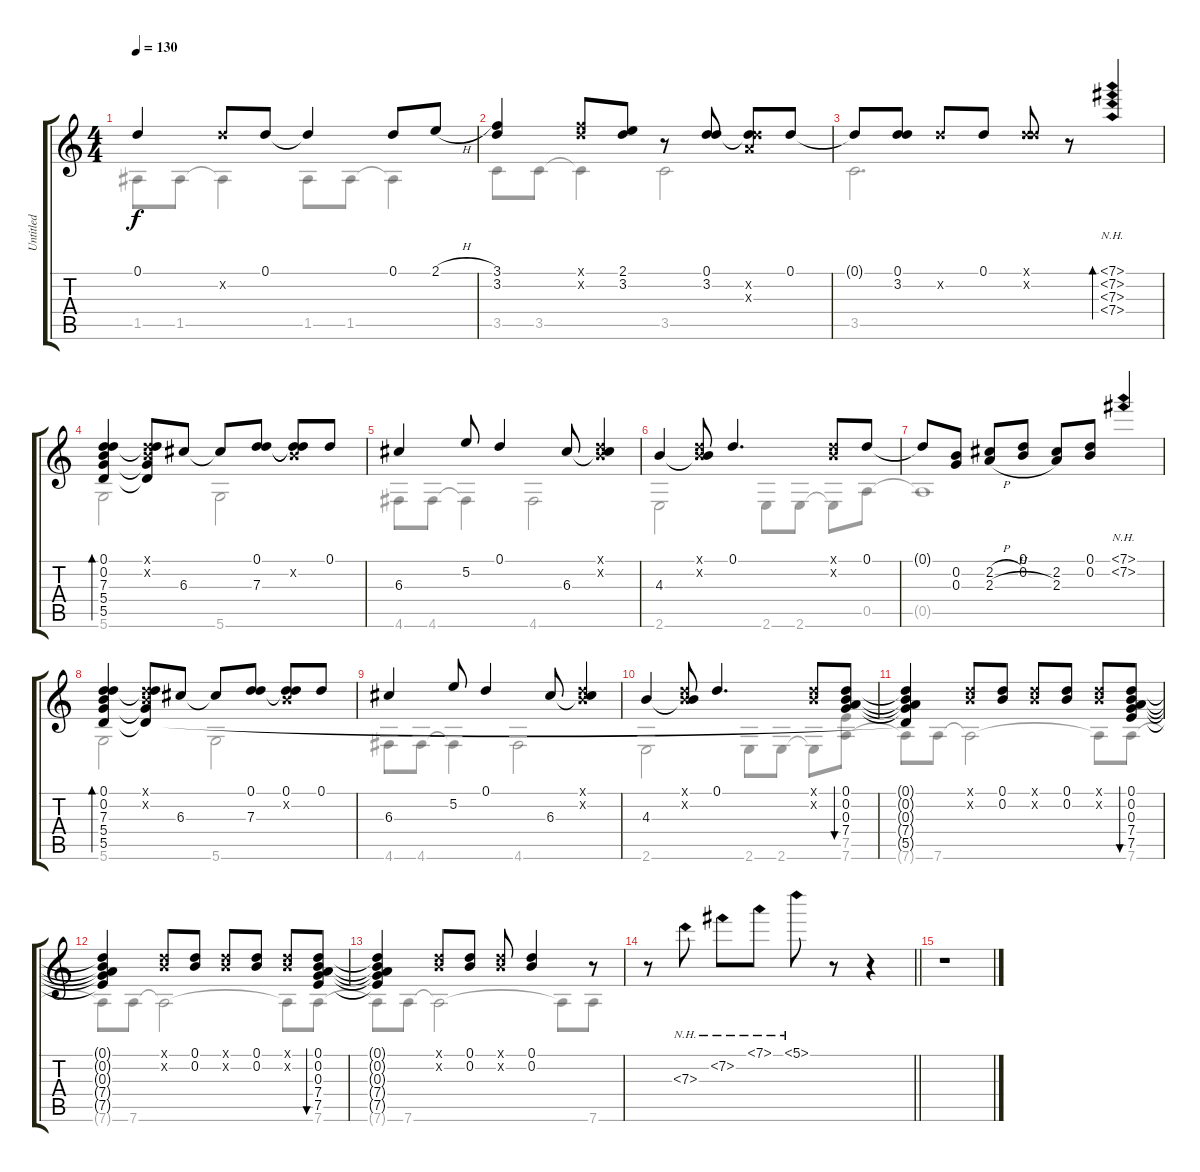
\track ("Untitled" "Untitled") {instrument acousticguitarnylon}
\staff {score tabs}
\tuning (D4 B3 G3 D3 A2 D2) {hide}
\voice
\ts (4 4)
\tempo 130
\clef g2
\ks c
0.1{t}.4{dy f} 3.2{x}.8 0.1.8 0.1{t}.4 0.1.8 2.1{h}.8 |
(3.1 3.2).4 (3.1{x} 3.2{x}).8 (2.1 3.2).8 r.8 (0.1 3.2).8 (0.1{t} 3.2{x} 2.3{x}).8 0.1.8 |
0.1{t}.8 (0.1 3.2).8 3.2{x}.8 0.1.8 (0.1{x} 3.2{x}).8 r.8 (7.1{nh} 7.2{nh} 7.3{nh} 7.4{nh}).4{bd 30} |
(0.1 0.2 7.3 5.4 5.5).4{bd 30} (0.1{x} 0.2{x} 7.3{t} 5.4{t} 5.5{t}).8 6.3.8 6.3{t}.8 (0.1 7.3).8 (0.1{t} 0.2{x} 7.3{t}).8 0.1.8 |
6.3.4 5.2.8 0.1.4 6.3.8 (0.1{x} 0.2{x} 6.3{t}).4 |
4.3.4 (0.1{x} 0.2{x} 4.3{t}).8 0.1.4{d} (0.1{x} 0.2{x}).8 0.1.8 |
0.1{t}.8 (0.2 0.3).8 (2.2{h} 2.3{h}).8 (0.1 0.2).8 (2.2 2.3).8 (0.1 0.2).8 (7.1{nh} 7.2{nh}).4 |
(0.1 0.2 7.3 5.4 5.5).4{bd 30} (0.1{x} 0.2{x} 7.3{t} 5.4{t} 5.5{t}).8 6.3.8 6.3{t}.8 (0.1 7.3).8 (0.1 0.2{x} 7.3{t}).8 0.1.8 |
6.3.4 5.2.8 0.1.4 6.3.8 (0.1{x} 0.2{x} 6.3{t}).4 |
4.3.4 (0.1{x} 0.2{x} 4.3{t}).8 0.1.4{d} (0.1{x} 0.2{x}).8 (0.1 0.2 0.3 7.4).8{bu 30} |
(0.1{t} 0.2{t} 0.3{t} 7.4{t} 5.5{t}).4 (0.1{x} 0.2{x}).8 (0.1 0.2).8 (0.1{x} 0.2{x}).8 (0.1 0.2).8 (0.1{x} 0.2{x}).8 (0.1 0.2 0.3 7.4 7.5).8{bu 30} |
(0.1{t} 0.2{t} 0.3{t} 7.4{t} 7.5{t}).4 (0.1{x} 0.2{x}).8 (0.1 0.2).8 (0.1{x} 0.2{x}).8 (0.1 0.2).8 (0.1{x} 0.2{x}).8 (0.1 0.2 0.3 7.4 7.5).8{bu 30} |
(0.1{t} 0.2{t} 0.3{t} 7.4{t} 7.5{t}).4 (0.1{x} 0.2{x}).8 (0.1 0.2).8 (0.1{x} 0.2{x}).8 (0.1 0.2).4 r.8 |
\barLineRight lightlight
r.8 7.3{nh}.8 7.2{nh}.8 7.1{nh}.8 5.1{nh}.8 r.8 r.4 |
r.1
\voice
\clef g2
\ottava regular
\simile none
\ks c
1.5.8{dy f} 1.5.8 1.5{t}.4 1.5.8 1.5.8 1.5{t}.4 |
3.5.8 3.5.8 3.5{t}.4 3.5.2 |
3.5.2{d} |
5.6.2 5.6.2 |
4.6.8 4.6.8 4.6{t}.4 4.6.2 |
2.6.2 2.6.8 2.6.8 2.6{t}.8 0.5.8 |
0.5{t}.1 |
5.6.2 5.6.2 |
4.6.8 4.6.8 4.6{t}.4 4.6.2 |
2.6.2 2.6.8 2.6.8 2.6{t}.8 (7.5 7.6).8 |
7.6{t}.8 7.6.8 7.6{t}.2 7.6{t}.8 7.6.8 |
7.6{t}.8 7.6.8 7.6{t}.2 7.6{t}.8 7.6.8 |
7.6{t}.8 7.6.8 7.6{t}.2 7.6{t}.8 7.6.8 |
\barLineRight lightlight
|
